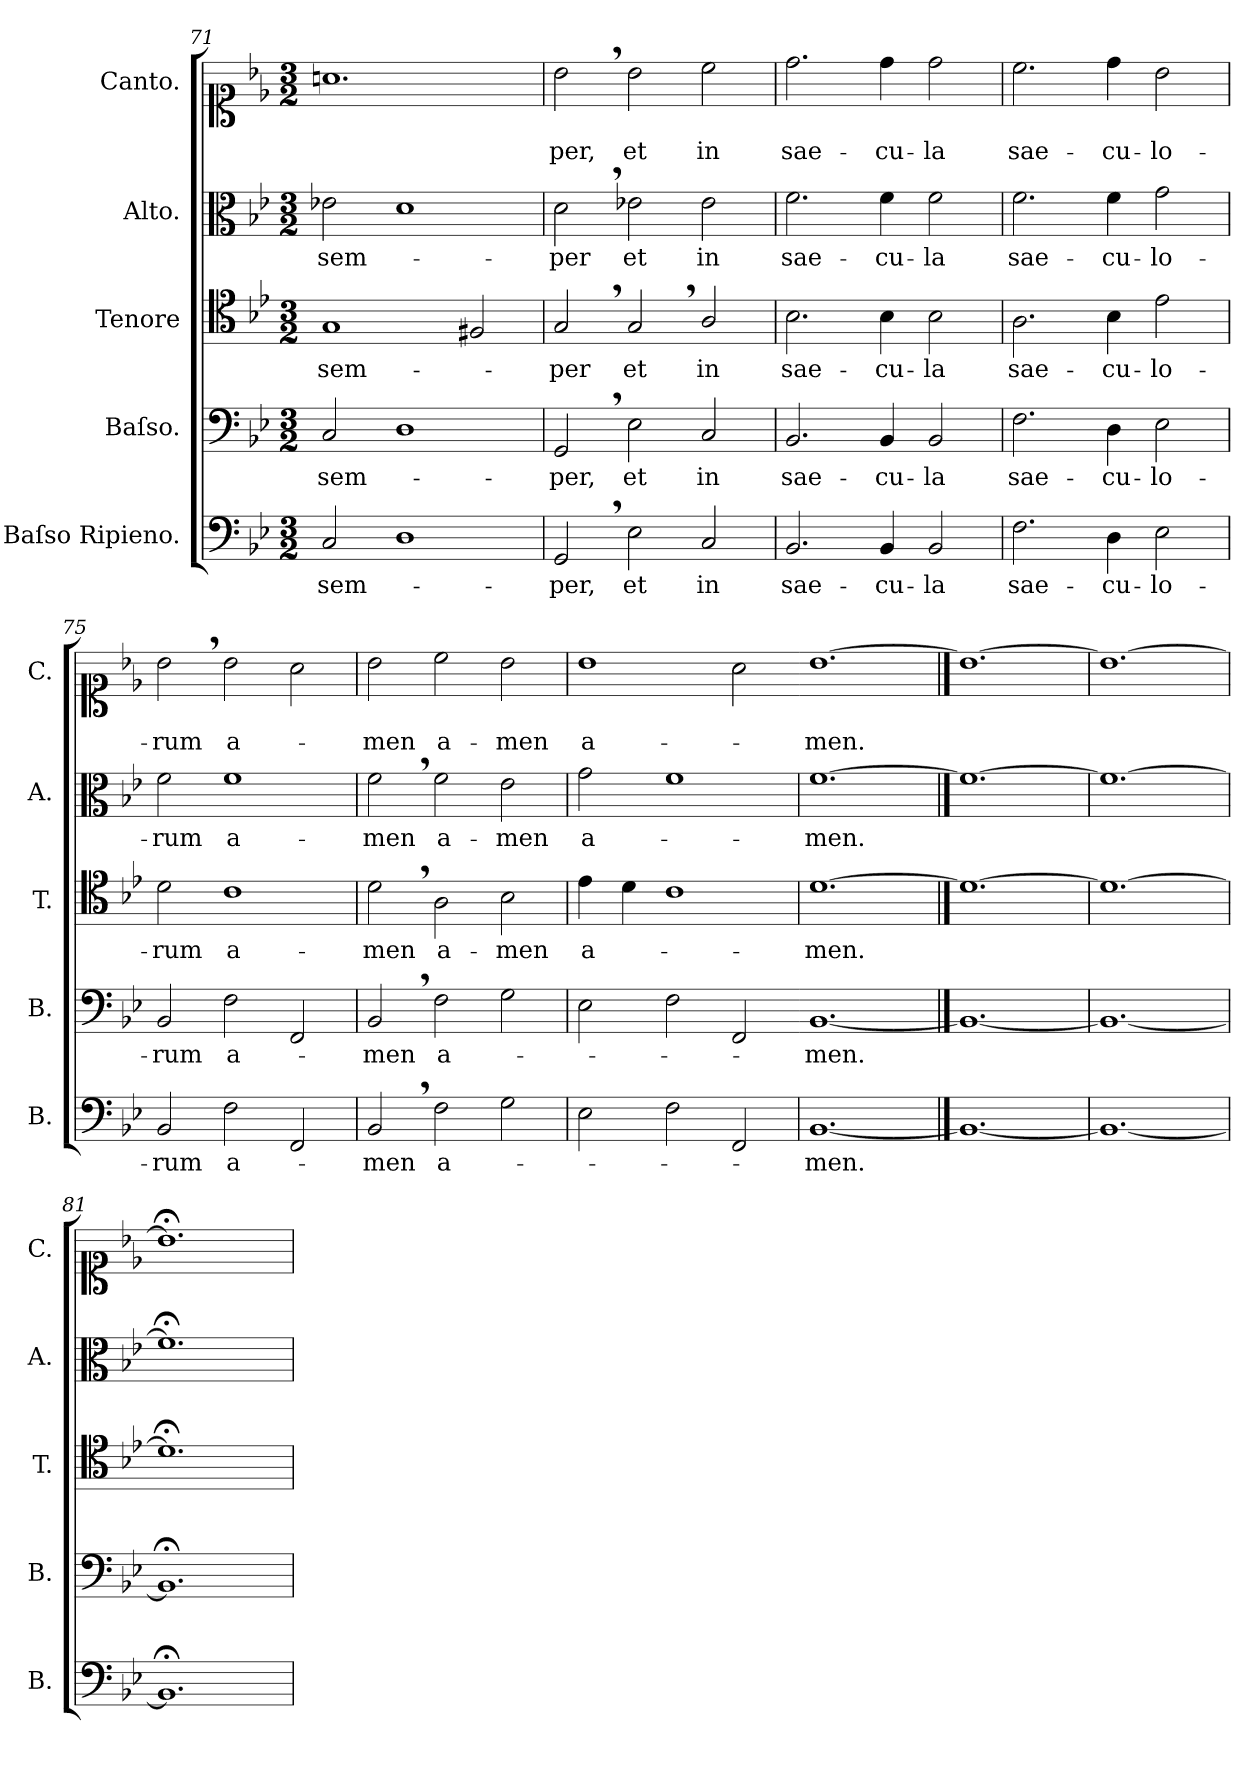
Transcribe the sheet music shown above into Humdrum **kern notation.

**kern	**text	**kern	**text	**kern	**text	**kern	**text	**kern	**text	**text
*part5	*part5	*part4	*part4	*part3	*part3	*part2	*part2	*part1	*part1	*part1
*staff5	*staff5	*staff4	*staff4	*staff3	*staff3	*staff2	*staff2	*staff1	*staff1	*staff1
*I"Baſso Ripieno.	*	*I"Baſso.	*	*I"Tenore	*	*I"Alto.	*	*I"Canto.	*	*
*I'B.	*	*I'B.	*	*I'T.	*	*I'A.	*	*I'C.	*	*
*clefF4	*	*clefF4	*	*clefC4	*	*clefC3	*	*clefC1	*	*
*k[b-e-]	*	*k[b-e-]	*	*k[b-e-]	*	*k[b-e-]	*	*k[b-e-]	*	*
*M3/2	*	*M3/2	*	*M3/2	*	*M3/2	*	*M3/2	*	*
=71	=71	=71	=71	=71	=71	=71	=71	=71	=71	=71
2C/	sem-	2C/	sem-	1G/	sem-	2e-X\	sem-	1.an\	.	.
1D\	.	1D\	.	.	.	1d\	.	.	.	.
.	.	.	.	2F#X/	.	.	.	.	.	.
=72	=72	=72	=72	=72	=72	=72	=72	=72	=72	=72
2GG,</	-per,	2GG,</	-per,	2G,</	-per	2d,<\	-per	2b-,\	.	-per,
2E-\	et	2E-\	et	2G,</	et	2e-X\	et	2b-\	.	et
2C/	in	2C/	in	2A/	in	2e-\	in	2cc\	.	in
=73	=73	=73	=73	=73	=73	=73	=73	=73	=73	=73
2.BB-/	sae-	2.BB-/	sae-	2.B-\	sae-	2.f\	sae-	2.dd\	.	sae-
4BB-/	-cu-	4BB-/	-cu-	4B-\	-cu-	4f\	-cu-	4dd\	.	-cu-
2BB-/	-la	2BB-/	-la	2B-\	-la	2f\	-la	2dd\	.	-la
=74	=74	=74	=74	=74	=74	=74	=74	=74	=74	=74
2.F\	sae-	2.F\	sae-	2.A\	sae-	2.f\	sae-	2.cc\	.	sae-
4D\	-cu-	4D\	-cu-	4B-\	-cu-	4f\	-cu-	4dd\	.	-cu-
2E-\	-lo-	2E-\	-lo-	2e-\	-lo-	2g\	-lo-	2b-\	.	-lo-
=75	=75	=75	=75	=75	=75	=75	=75	=75	=75	=75
2BB-/	-rum	2BB-/	-rum	2d\	-rum	2f\	-rum	2b-,\	.	-rum
2F\	a-	2F\	a-	1c\	a-	1f\	a-	2b-\	.	a-
2FF/	.	2FF/	.	.	.	.	.	2a\	.	.
=76	=76	=76	=76	=76	=76	=76	=76	=76	=76	=76
2BB-,</	-men	2BB-,</	-men	2d,\	-men	2f,\	-men	2b-\	.	-men
!	!	!	!	!	!LO:LY:i	!	!LO:LY:i	!	!	!LO:LY:i
2F\	a-	2F\	a-	2A\	a-	2f\	a-	2cc\	.	a-
!	!	!	!	!	!LO:LY:i	!	!LO:LY:i	!	!	!LO:LY:i
2G\	.	2G\	.	2B-\	-men	2e-\	-men	2b-\	.	men
=77	=77	=77	=77	=77	=77	=77	=77	=77	=77	=77
2E-\	.	2E-\	.	4e-\	a-	2g\	a-	1b-\	.	a-
.	.	.	.	4d\	.	.	.	.	.	.
2F\	.	2F\	.	1c\	.	1f\	.	.	.	.
2FF/	.	2FF/	.	.	.	.	.	2a\	.	.
=78	=78-	=78-	=78-	=78	=78-	=78	=78-	=78-	=78-	=78-
[1.BB-/	-men.	[1.BB-/	-men.	[1.d\	-men.	[1.f\	-men.	[1.b-\	.	-men.
==79	==79	==79	==79	==79	==79	==79	==79	==79	==79	==79
1.BB-/_	.	1.BB-/_	.	1.d\_	.	1.f\_	.	1.b-\_	.	.
=80	=80	=80	=80	=80	=80	=80	=80	=80	=80	=80
1.BB-/_	.	1.BB-/_	.	1.d\_	.	1.f\_	.	1.b-\_	.	.
=81	=81	=81	=81	=81	=81	=81	=81	=81	=81	=81
1.BB-;</]	.	1.BB-;</]	.	1.d;<\]	.	1.f;<\]	.	1.b-;<\]	.	.
=	=	=	=	=	=	=	=	=	=	=
*-	*-	*-	*-	*-	*-	*-	*-	*-	*-	*-
